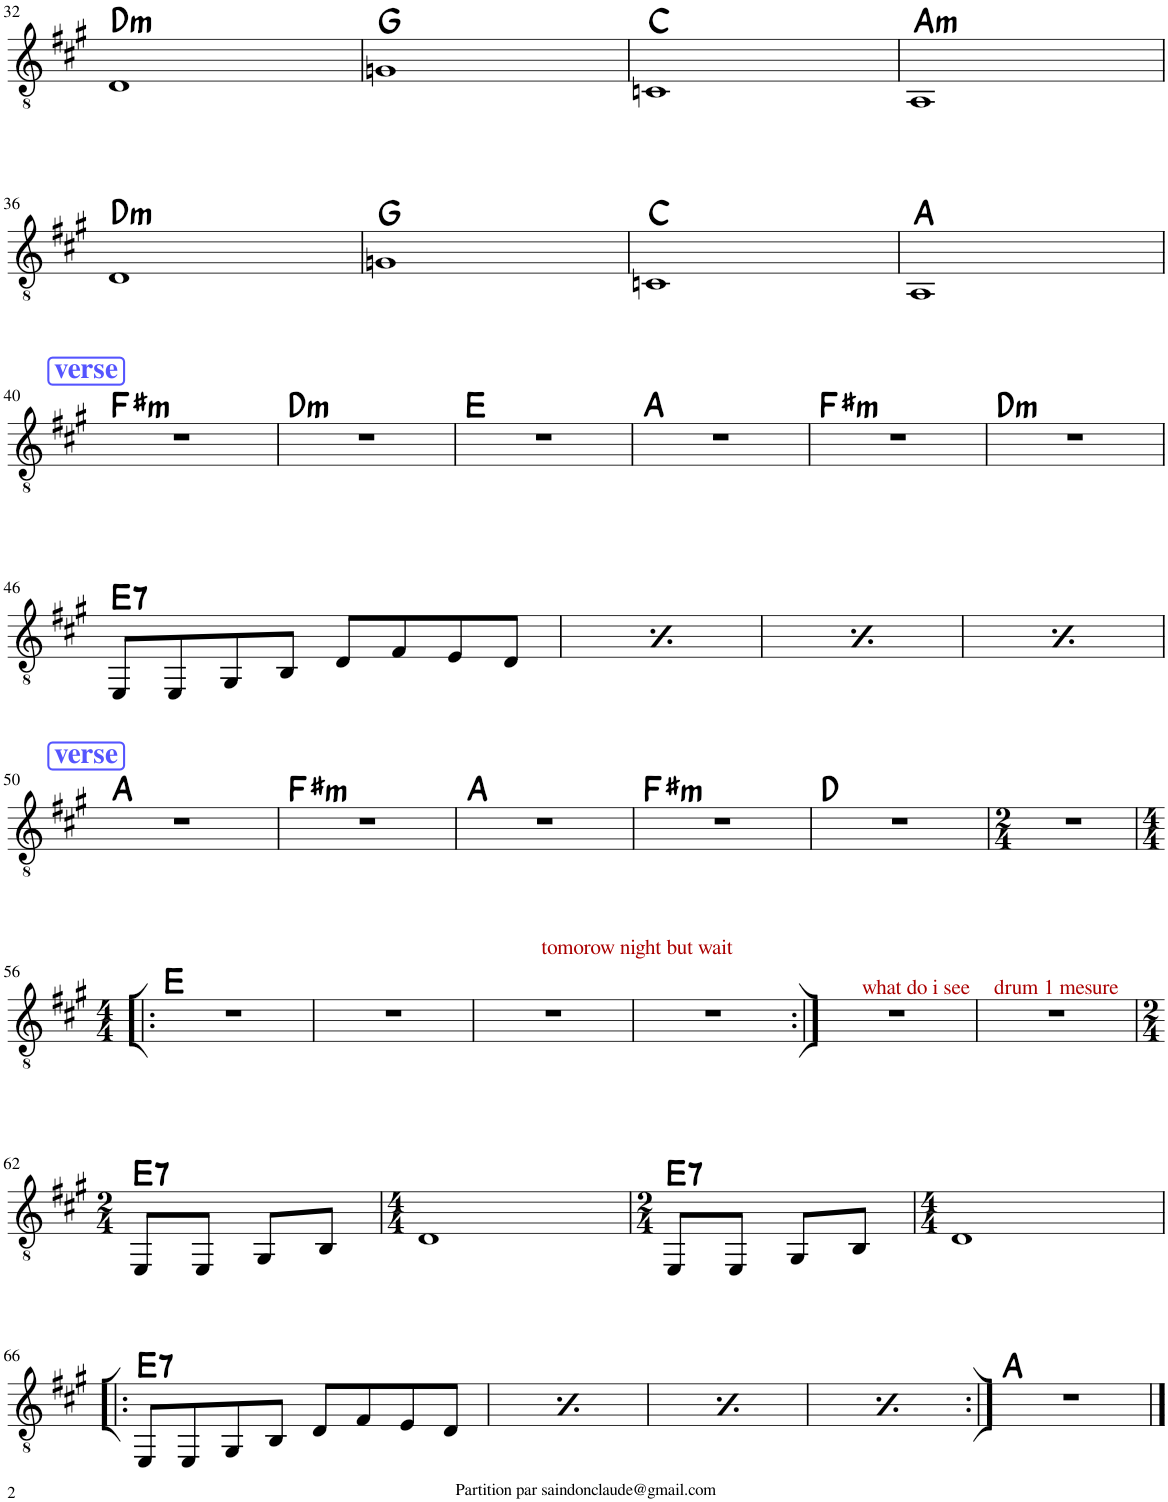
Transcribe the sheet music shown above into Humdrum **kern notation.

**kern	**harte
*part1	*part1
*staff1	*
*I"Classical Guitar	*
*I'Guit.	*
!!LO:PB:g=z
*clefGv2	*
*k[f#c#g#]	*
*M4/4	*
=32	=32
!	!LO:H:kt=m
1D	D:min
=33	=33
1Gn	G:maj
=34	=34
1Cn	C:maj
=35	=35
!	!LO:H:kt=m
1AA	A:min
!!LO:LB:g=z
=36	=36
!	!LO:H:kt=m
1D	D:min
=37	=37
1Gn	G:maj
=38	=38
1Cn	C:maj
=39	=39
1AA	A:maj
!!LO:LB:g=z
!!LO:REH:place=s1:a:B:rj:color=#5555FF:fs=14:t=verse
=40	=40
!	!LO:H:kt=m
1r	F#:min
=41	=41
!	!LO:H:kt=m
1r	D:min
=42	=42
1r	E:maj
=43	=43
1r	A:maj
=44	=44
!	!LO:H:kt=m
1r	F#:min
=45	=45
!	!LO:H:kt=m
1r	D:min
!!LO:LB:g=z
=46	=46
!	!LO:H:kt=7
8EE/L	E:7
8EE/	.
8GG#/	.
8BB/J	.
8D/L	.
8F#/	.
8E/	.
8D/J	.
=47	=47
!	!LO:H:kt=7
8EE/L	E:7
8EE/	.
8GG#/	.
8BB/J	.
8D/L	.
8F#/	.
8E/	.
8D/J	.
=48	=48
!	!LO:H:kt=7
8EE/L	E:7
8EE/	.
8GG#/	.
8BB/J	.
8D/L	.
8F#/	.
8E/	.
8D/J	.
=49	=49
!	!LO:H:kt=7
8EE/L	E:7
8EE/	.
8GG#/	.
8BB/J	.
8D/L	.
8F#/	.
8E/	.
8D/J	.
!!LO:LB:g=z
!!LO:REH:place=s1:a:B:rj:color=#5555FF:fs=14:t=verse
=50	=50
1r	A:maj
=51	=51
!	!LO:H:kt=m
1r	F#:min
=52	=52
1r	A:maj
=53	=53
!	!LO:H:kt=m
1r	F#:min
=54	=54
1r	D:maj
=55	=55
*M2/4	*
2r	.
!!LO:LB:g=z
=56!|:	=56!|:
*M4/4	*
1r	E:maj
=57	=57
1r	.
=58	=58
1r	.
=59	=59
!LO:TX:a:color=#AA0000:t=tomorow night but wait	!
1r	.
=60:|!	=60:|!
1r	.
=61	=61
!LO:TX:a:color=#AA0000:t=what do i see	!
!LO:TX:a:color=#AA0000:t=drum 1 mesure	!
1r	.
!!LO:LB:g=z
=62	=62
*M2/4	*
!	!LO:H:kt=7
8EE/L	E:7
8EE/J	.
8GG#/L	.
8BB/J	.
=63	=63
*M4/4	*
1D	.
=64	=64
*M2/4	*
!	!LO:H:kt=7
8EE/L	E:7
8EE/J	.
8GG#/L	.
8BB/J	.
=65	=65
*M4/4	*
1D	.
!!LO:LB:g=z
=66!|:	=66!|:
!	!LO:H:kt=7
8EE/L	E:7
8EE/	.
8GG#/	.
8BB/J	.
8D/L	.
8F#/	.
8E/	.
8D/J	.
=67	=67
!	!LO:H:kt=7
8EE/L	E:7
8EE/	.
8GG#/	.
8BB/J	.
8D/L	.
8F#/	.
8E/	.
8D/J	.
=68	=68
!	!LO:H:kt=7
8EE/L	E:7
8EE/	.
8GG#/	.
8BB/J	.
8D/L	.
8F#/	.
8E/	.
8D/J	.
=69	=69
!	!LO:H:kt=7
8EE/L	E:7
8EE/	.
8GG#/	.
8BB/J	.
8D/L	.
8F#/	.
8E/	.
8D/J	.
=70:|!	=70:|!
1r	A:maj
==	==
*-	*-
